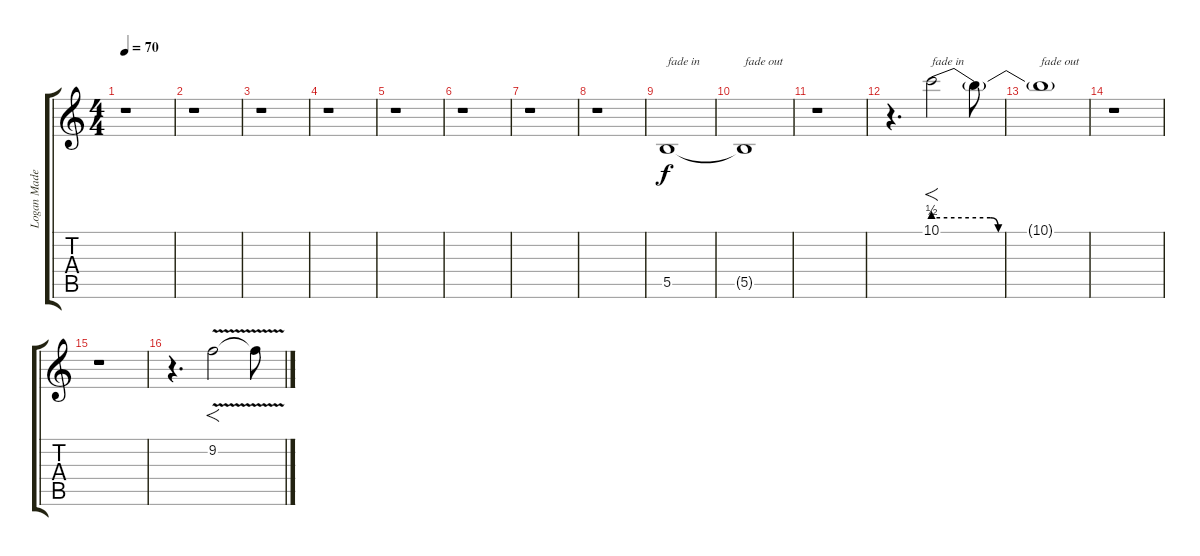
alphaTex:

\track ("Logan Mader" "Logan Made") {instrument distortionguitar}
\staff {score tabs}
\tuning (Db4 Ab3 E3 B2 Gb2 B1) {hide}
\ts (4 4)
\tempo 70
\clef g2
\ks c
r.1{dy f volume 0 balance 8 instrument distortionguitar} |
r.1 |
r.1 |
r.1 |
r.1 |
r.1 |
r.1 |
r.1 |
5.5.1{txt "fade in" volume 11} |
5.5{t}.1{txt "fade out" volume 0} |
r.1 |
r.4{d} 10.1{be (custom 0 2 22 2 25 0 40 0 60 0)}.2{f txt "fade in" volume 11} 10.1{t}.8 |
10.1{t}.1{txt "fade out" volume 0} |
r.1{volume 11 balance 0} |
r.1 |
r.4{d} 9.2{v}.2{f} 9.2{t}.8
